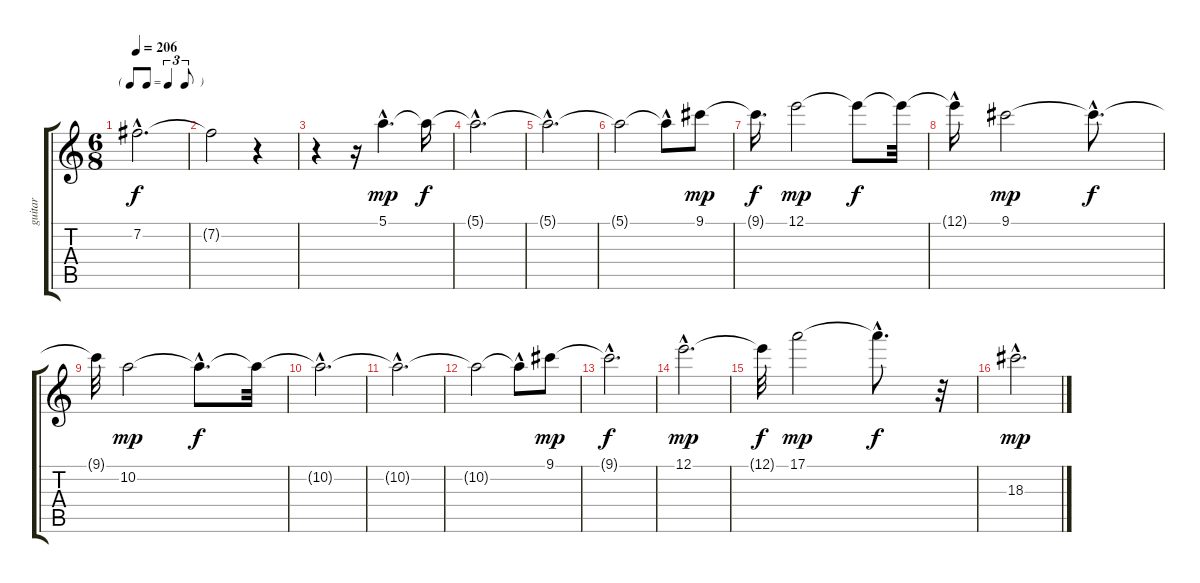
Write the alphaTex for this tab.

\track ("guitar" "guitar") {instrument distortionguitar}
\staff {score tabs}
\tuning (E4 B3 G3 D3 A2 E2) {hide}
\ts (6 8)
\tf triplet8th
\tempo 206
\clef g2
\ks c
7.2{hac t}.2{d dy f} |
7.2{t}.2 r.4 |
r.4 r.16 5.1{hac}.4{d dy mp} 5.1{t}.16{dy f} |
5.1{hac t}.2{d} |
5.1{hac t}.2{d} |
5.1{t}.2 5.1{hac t}.8 9.1.8{dy mp} |
9.1{t}.16{d dy f} 12.1.2{dy mp} 12.1{t}.8{dy f} 12.1{t}.32 |
12.1{hac t}.16 9.1.2{dy mp} 9.1{hac t}.8{d dy f} |
9.1{t}.32 10.2.2{dy mp} 10.2{hac t}.8{d dy f} 10.2{t}.32 |
10.2{hac t}.2{d} |
10.2{hac t}.2{d} |
10.2{t}.2 10.2{hac t}.8 9.1.8{dy mp} |
9.1{hac t}.2{d dy f} |
12.1{hac}.2{d dy mp} |
12.1{t}.32{dy f} 17.1.2{dy mp} 17.1{hac t}.8{d dy f} r.32 |
18.3{hac}.2{d dy mp}
